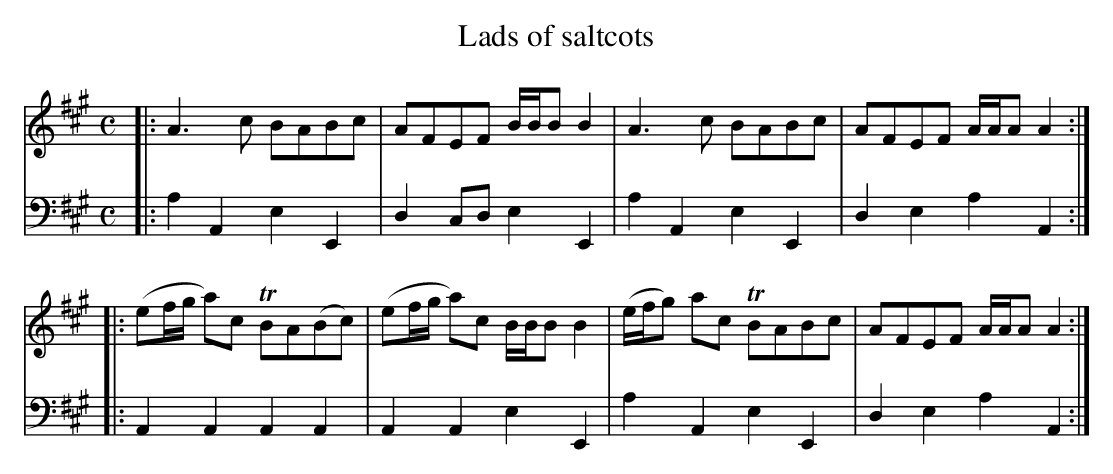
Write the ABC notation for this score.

X:1
T: Lads of saltcots
M: C
L: 1/8
K: A
V: 1
|: A3c BABc | AFEF B/B/BB2 | A3c BABc | AFEF A/A/AA2 :|
|: (ef/g/ a)c TBA(Bc) | (ef/g/ a)c B/B/BB2 | (e/f/g) ac TBABc | AFEF A/A/AA2 :|
V: 2 clef=bass middle=d
|: a2A2 e2E2 | d2cd e2E2 | a2A2 e2E2 | d2e2 a2A2 :|
|: A2A2 A2A2 | A2A2 e2E2 | a2A2 e2E2 | d2e2 a2A2 :|
